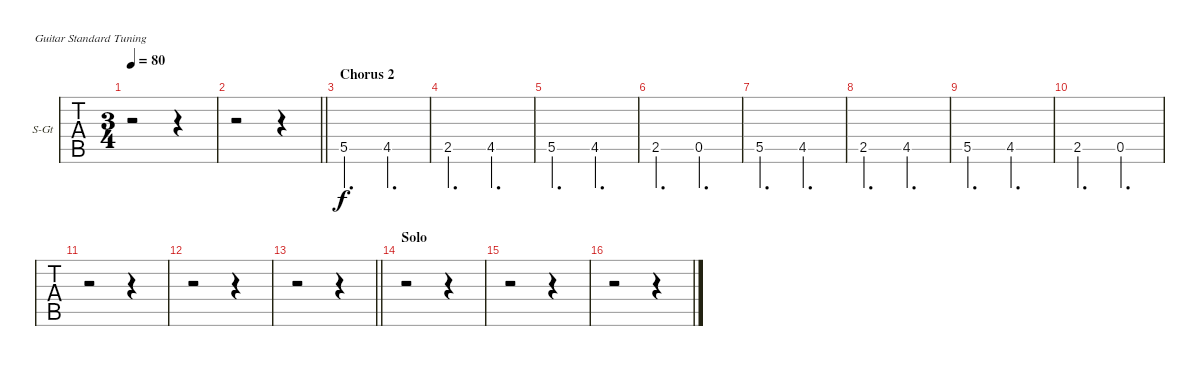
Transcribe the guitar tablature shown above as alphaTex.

\bracketExtendMode groupsimilarinstruments
\firstSystemTrackNameOrientation horizontal
\otherSystemsTrackNameOrientation horizontal
\track ("Cello" "S-Gt") {instrument cello}
\staff {tabs}
\tuning (E4 B3 G3 D3 A2 E2)
\displaytranspose 12
\ts (3 4)
\tempo 80
\clef g2
\ks c
r.2{dy f} r.4 |
\barLineRight lightlight
r.2 r.4 |
\section ("" "Chorus 2")
5.5.4{d} 4.5.4{d} |
2.5.4{d} 4.5.4{d} |
5.5.4{d} 4.5.4{d} |
2.5.4{d} 0.5.4{d} |
5.5.4{d} 4.5.4{d} |
2.5.4{d} 4.5.4{d} |
5.5.4{d} 4.5.4{d} |
2.5.4{d} 0.5.4{d} |
r.2 r.4 |
r.2 r.4 |
\barLineRight lightlight
r.2 r.4 |
\section ("" "Solo")
r.2 r.4 |
r.2 r.4 |
r.2 r.4
